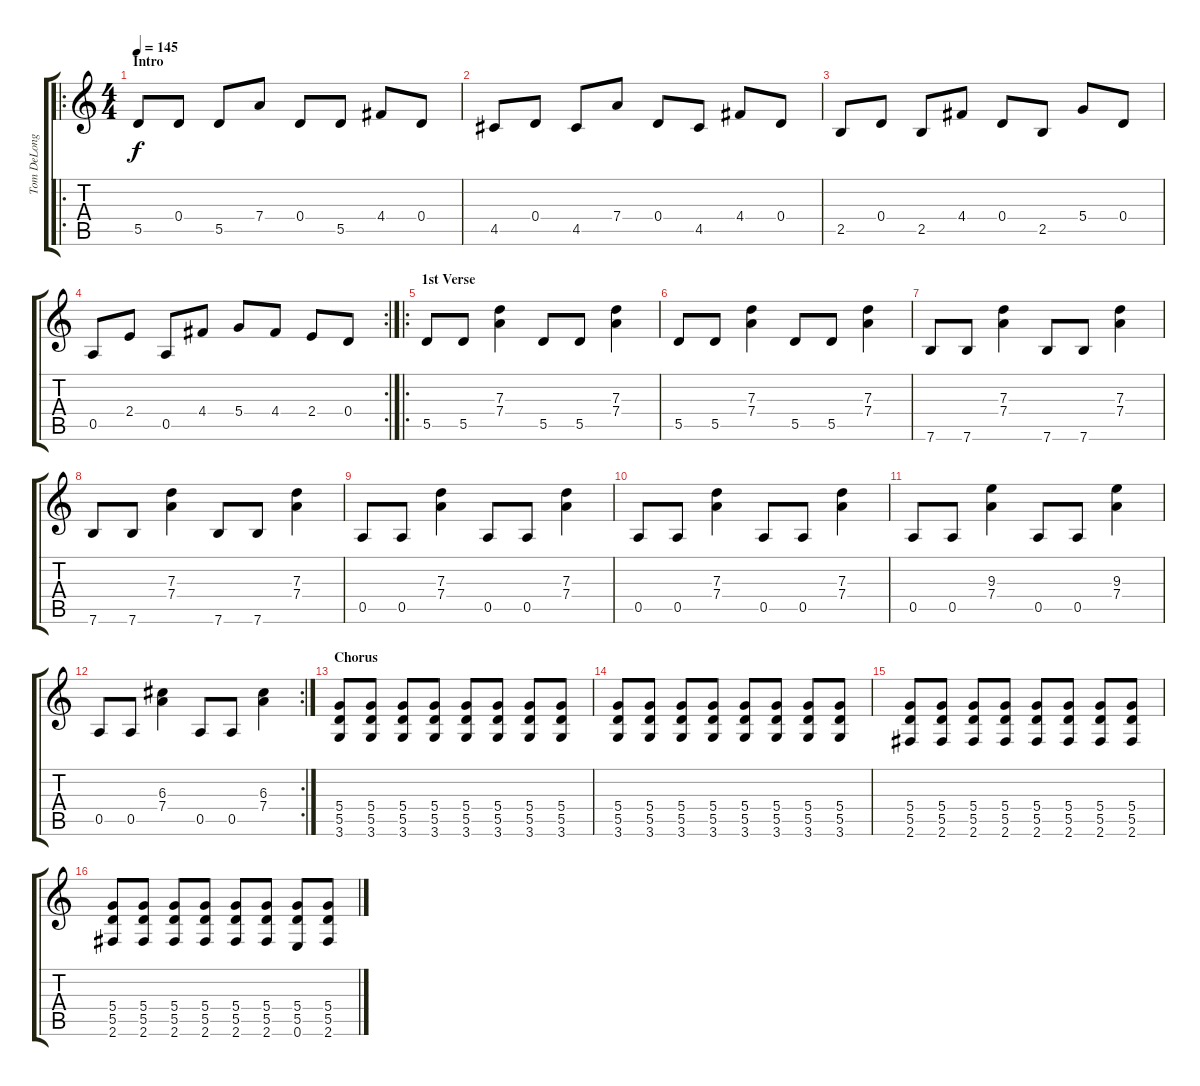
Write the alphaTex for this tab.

\track ("Tom DeLonge (Guitar)" "Tom DeLong") {instrument electricguitarclean}
\staff {score tabs}
\tuning (E4 B3 G3 D3 A2 E2) {hide}
\ro
\ts (4 4)
\section ("" "Intro")
\tempo 145
\clef g2
\ks c
5.5.8{dy f instrument electricguitarclean} 0.4.8 5.5.8 7.4.8 0.4.8 5.5.8 4.4.8 0.4.8 |
4.5.8 0.4.8 4.5.8 7.4.8 0.4.8 4.5.8 4.4.8 0.4.8 |
2.5.8 0.4.8 2.5.8 4.4.8 0.4.8 2.5.8 5.4.8 0.4.8 |
\rc 2
0.5.8 2.4.8 0.5.8 4.4.8 5.4.8 4.4.8 2.4.8 0.4.8 |
\ro
\section ("" "1st Verse")
5.5.8 5.5.8 (7.3 7.4).4 5.5.8 5.5.8 (7.3 7.4).4 |
5.5.8 5.5.8 (7.3 7.4).4 5.5.8 5.5.8 (7.3 7.4).4 |
7.6.8 7.6.8 (7.3 7.4).4 7.6.8 7.6.8 (7.3 7.4).4 |
7.6.8 7.6.8 (7.3 7.4).4 7.6.8 7.6.8 (7.3 7.4).4 |
0.5.8 0.5.8 (7.3 7.4).4 0.5.8 0.5.8 (7.3 7.4).4 |
0.5.8 0.5.8 (7.3 7.4).4 0.5.8 0.5.8 (7.3 7.4).4 |
0.5.8 0.5.8 (9.3 7.4).4 0.5.8 0.5.8 (9.3 7.4).4 |
\rc 2
0.5.8 0.5.8 (6.3 7.4).4 0.5.8 0.5.8 (6.3 7.4).4 |
\section ("" "Chorus")
(5.4 5.5 3.6).8{instrument distortionguitar} (5.4 5.5 3.6).8 (5.4 5.5 3.6).8 (5.4 5.5 3.6).8 (5.4 5.5 3.6).8 (5.4 5.5 3.6).8 (5.4 5.5 3.6).8 (5.4 5.5 3.6).8 |
(5.4 5.5 3.6).8 (5.4 5.5 3.6).8 (5.4 5.5 3.6).8 (5.4 5.5 3.6).8 (5.4 5.5 3.6).8 (5.4 5.5 3.6).8 (5.4 5.5 3.6).8 (5.4 5.5 3.6).8 |
(5.4 5.5 2.6).8 (5.4 5.5 2.6).8 (5.4 5.5 2.6).8 (5.4 5.5 2.6).8 (5.4 5.5 2.6).8 (5.4 5.5 2.6).8 (5.4 5.5 2.6).8 (5.4 5.5 2.6).8 |
(5.4 5.5 2.6).8 (5.4 5.5 2.6).8 (5.4 5.5 2.6).8 (5.4 5.5 2.6).8 (5.4 5.5 2.6).8 (5.4 5.5 2.6).8 (5.4 5.5 0.6).8 (5.4 5.5 2.6).8
